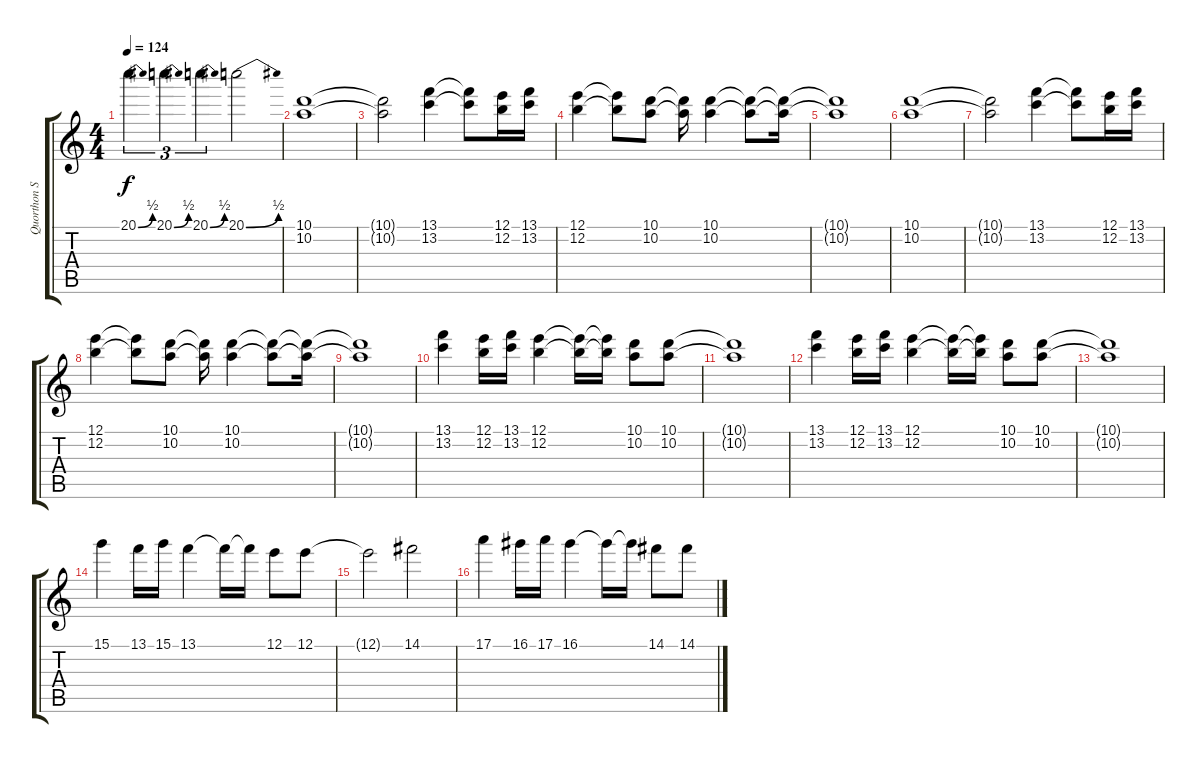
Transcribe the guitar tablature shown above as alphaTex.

\track ("Quorthon Seth" "Quorthon S") {instrument distortionguitar}
\staff {score tabs}
\tuning (E4 B3 G3 D3 A2 E2) {hide}
\ts (4 4)
\tempo 124
\clef g2
\ks c
20.1{be (bend 0 0 60 2)}.4{tu (3 2) dy f} 20.1{be (bend 0 0 60 2)}.4{tu (3 2)} 20.1{be (bend 0 0 60 2)}.4{tu (3 2)} 20.1{be (bend 0 0 60 2)}.2 |
(10.1 10.2).1 |
(10.1{t} 10.2{t}).2 (13.1 13.2).4 (13.1{t} 13.2{t}).8 (12.1 12.2).16 (13.1 13.2).16 |
(12.1 12.2).4 (12.1{t} 12.2{t}).8 (10.1 10.2).8 (10.1{t} 10.2{t}).16 (10.1 10.2).4 (10.1{t} 10.2{t}).8 (10.1{t} 10.2{t}).16 |
(10.1{t} 10.2{t}).1 |
(10.1 10.2).1 |
(10.1{t} 10.2{t}).2 (13.1 13.2).4 (13.1{t} 13.2{t}).8 (12.1 12.2).16 (13.1 13.2).16 |
(12.1 12.2).4 (12.1{t} 12.2{t}).8 (10.1 10.2).8 (10.1{t} 10.2{t}).16 (10.1 10.2).4 (10.1{t} 10.2{t}).8 (10.1{t} 10.2{t}).16 |
(10.1{t} 10.2{t}).1 |
(13.1 13.2).4 (12.1 12.2).16 (13.1 13.2).16 (12.1 12.2).4 (12.1{t} 12.2{t}).16 (12.1{t} 12.2{t}).16 (10.1 10.2).8 (10.1 10.2).8 |
(10.1{t} 10.2{t}).1 |
(13.1 13.2).4 (12.1 12.2).16 (13.1 13.2).16 (12.1 12.2).4 (12.1{t} 12.2{t}).16 (12.1{t} 12.2{t}).16 (10.1 10.2).8 (10.1 10.2).8 |
(10.1{t} 10.2{t}).1 |
15.1.4 13.1.16 15.1.16 13.1.4 13.1{t}.16 13.1{t}.16 12.1.8 12.1.8 |
12.1{t}.2 14.1.2 |
17.1.4 16.1.16 17.1.16 16.1.4 16.1{t}.16 16.1{t}.16 14.1.8 14.1.8
